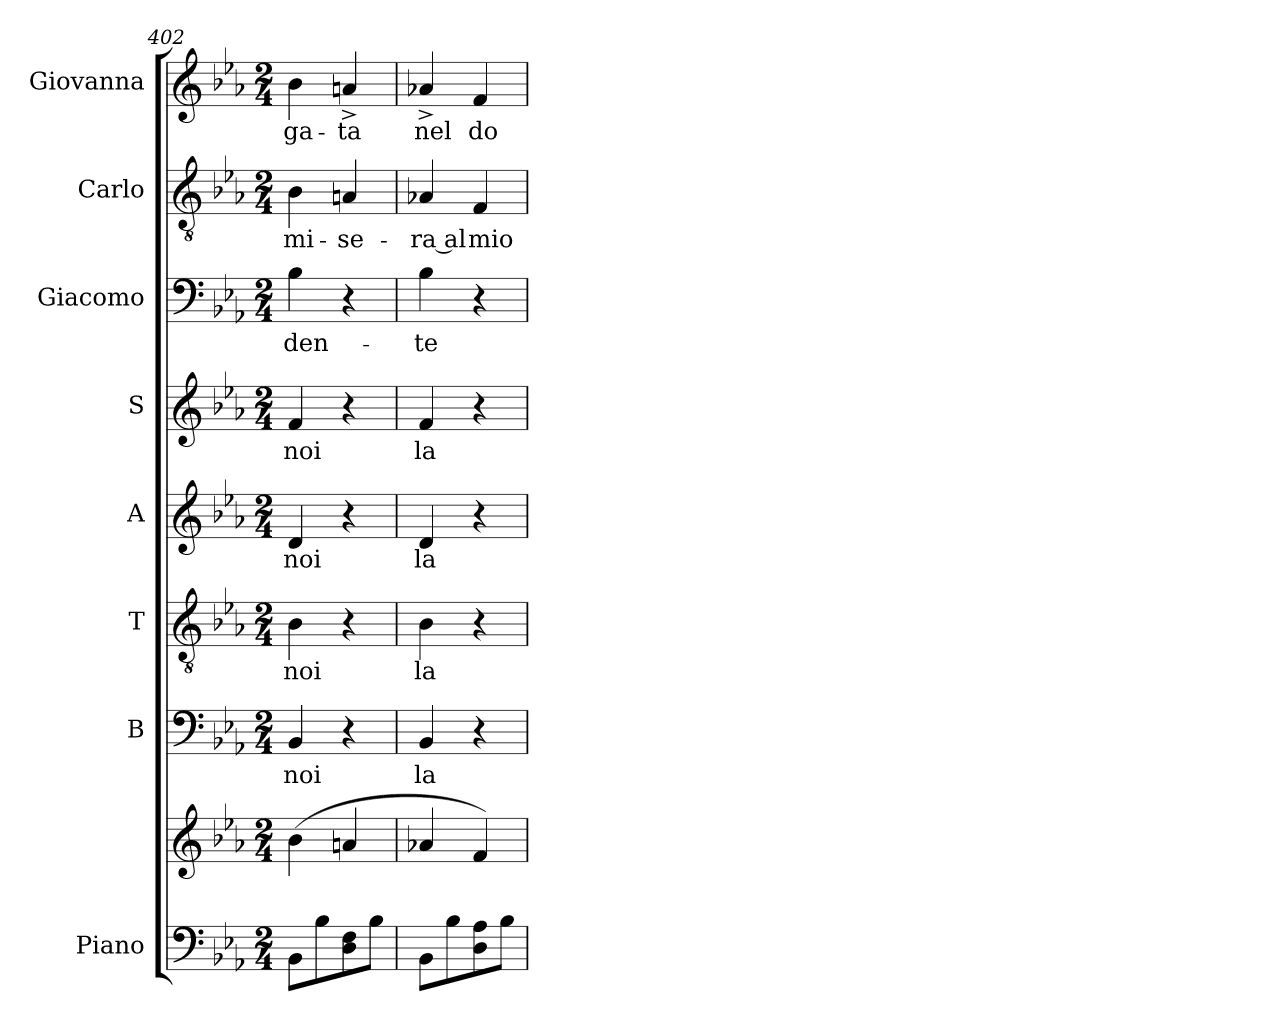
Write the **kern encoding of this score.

**kern	**kern	**kern	**text	**kern	**text	**kern	**text	**kern	**text	**kern	**text	**kern	**text	**kern	**text
*part8	*part8	*part7	*part7	*part6	*part6	*part5	*part5	*part4	*part4	*part3	*part3	*part2	*part2	*part1	*part1
*staff9	*staff8	*staff7	*staff7	*staff6	*staff6	*staff5	*staff5	*staff4	*staff4	*staff3	*staff3	*staff2	*staff2	*staff1	*staff1
*I"Piano	*	*I"B	*	*I"T	*	*I"A	*	*I"S	*	*I"Giacomo	*	*I"Carlo	*	*I"Giovanna	*
*I'Pno	*	*I'B	*	*I'T	*	*I'A	*	*I'S	*	*	*	*	*	*	*
*clefF4	*clefG2	*clefF4	*	*clefGv2	*	*clefG2	*	*clefG2	*	*clefF4	*	*clefGv2	*	*clefG2	*
*k[b-e-a-]	*k[b-e-a-]	*k[b-e-a-]	*	*k[b-e-a-]	*	*k[b-e-a-]	*	*k[b-e-a-]	*	*k[b-e-a-]	*	*k[b-e-a-]	*	*k[b-e-a-]	*
*M2/4	*M2/4	*M2/4	*	*M2/4	*	*M2/4	*	*M2/4	*	*M2/4	*	*M2/4	*	*M2/4	*
=402	=402	=402	=402	=402	=402	=402	=402	=402	=402	=402	=402	=402	=402	=402	=402
!	!	!	!LO:LY:b	!	!LO:LY:b	!	!LO:LY:b	!	!LO:LY:b	!	!LO:LY:b	!	!LO:LY:b	!	!LO:LY:b
8BB-\L	(4b-\	4BB-/	noi	4B-\	noi	4d/	noi	4f/	noi	4B-\	-den-	4B-\	mi-	4b-\	-ga-
8B-\	.	.	.	.	.	.	.	.	.	.	.	.	.	.	.
!	!	!	!	!	!	!	!	!	!	!	!	!	!LO:LY:b	!	!LO:LY:b
8D\ 8F\	4an/	4r	.	4r	.	4r	.	4r	.	4r	.	4An/	-se-	4an^/	-ta
8B-\J	.	.	.	.	.	.	.	.	.	.	.	.	.	.	.
=403	=403	=403	=403	=403	=403	=403	=403	=403	=403	=403	=403	=403	=403	=403	=403
!	!	!	!LO:LY:b	!	!LO:LY:b	!	!LO:LY:b	!	!LO:LY:b	!	!LO:LY:b	!	!LO:LY:b	!	!LO:LY:b
8BB-\L	4a-X/	4BB-/	la	4B-\	la	4d/	la	4f/	la	4B-\	-te	4A-X/	-ra al	4a-X^/	nel
8B-\	.	.	.	.	.	.	.	.	.	.	.	.	.	.	.
!	!	!	!	!	!	!	!	!	!	!	!	!	!LO:LY:b	!	!LO:LY:b
8D\ 8A-\	4f/)	4r	.	4r	.	4r	.	4r	.	4r	.	4F/	mio	4f/	do-
8B-\J	.	.	.	.	.	.	.	.	.	.	.	.	.	.	.
=	=	=	=	=	=	=	=	=	=	=	=	=	=	=	=
*-	*-	*-	*-	*-	*-	*-	*-	*-	*-	*-	*-	*-	*-	*-	*-
